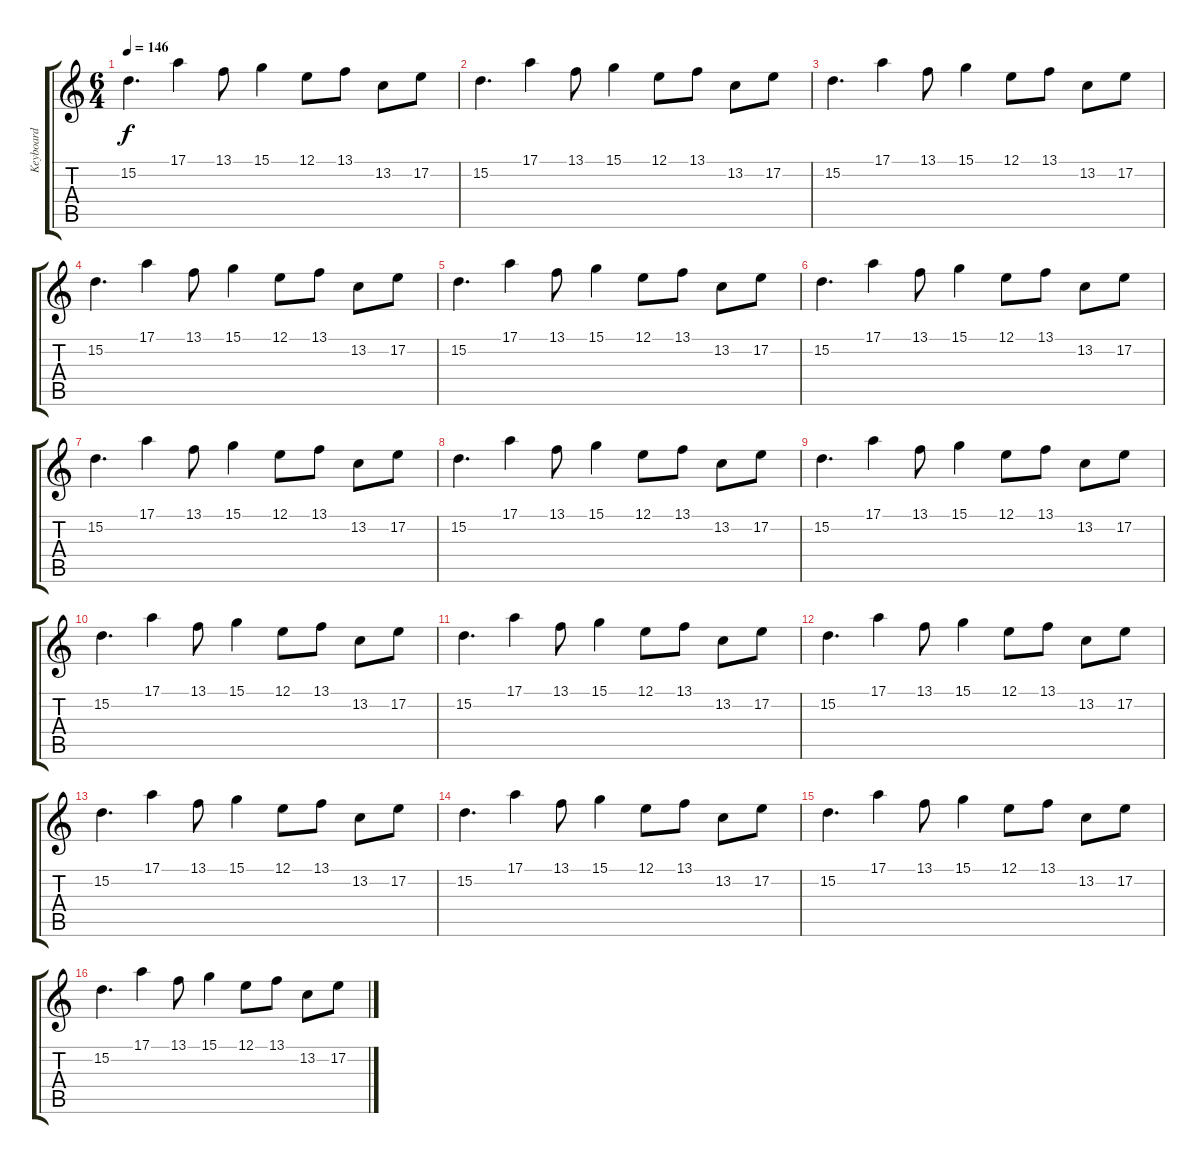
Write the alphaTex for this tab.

\track ("Keyboard" "Keyboard") {instrument violin}
\staff {score tabs}
\tuning (E4 B3 G3 D3 A2 E2) {hide}
\ts (6 4)
\tempo 146
\clef g2
\ks c
15.2.4{d dy f volume 14 instrument tubularbells} 17.1.4 13.1.8 15.1.4 12.1.8 13.1.8 13.2.8 17.2.8 |
15.2.4{d} 17.1.4 13.1.8 15.1.4 12.1.8 13.1.8 13.2.8 17.2.8 |
15.2.4{d volume 13} 17.1.4 13.1.8 15.1.4 12.1.8 13.1.8 13.2.8 17.2.8 |
15.2.4{d} 17.1.4 13.1.8 15.1.4 12.1.8 13.1.8 13.2.8 17.2.8 |
15.2.4{d} 17.1.4 13.1.8{volume 11} 15.1.4 12.1.8 13.1.8 13.2.8 17.2.8 |
15.2.4{d} 17.1.4 13.1.8 15.1.4 12.1.8 13.1.8 13.2.8 17.2.8 |
15.2.4{d volume 10} 17.1.4 13.1.8 15.1.4 12.1.8 13.1.8 13.2.8 17.2.8 |
15.2.4{d} 17.1.4 13.1.8 15.1.4 12.1.8{volume 9} 13.1.8 13.2.8 17.2.8 |
15.2.4{d} 17.1.4 13.1.8 15.1.4 12.1.8 13.1.8 13.2.8 17.2.8 |
15.2.4{d} 17.1.4 13.1.8 15.1.4 12.1.8 13.1.8 13.2.8 17.2.8 |
15.2.4{d} 17.1.4 13.1.8 15.1.4 12.1.8 13.1.8 13.2.8 17.2.8 |
15.2.4{d} 17.1.4 13.1.8 15.1.4 12.1.8 13.1.8 13.2.8 17.2.8 |
15.2.4{d} 17.1.4 13.1.8 15.1.4 12.1.8 13.1.8 13.2.8 17.2.8 |
15.2.4{d} 17.1.4 13.1.8 15.1.4 12.1.8 13.1.8 13.2.8 17.2.8 |
15.2.4{d} 17.1.4 13.1.8 15.1.4 12.1.8 13.1.8 13.2.8 17.2.8 |
15.2.4{d} 17.1.4 13.1.8 15.1.4 12.1.8 13.1.8 13.2.8 17.2.8
